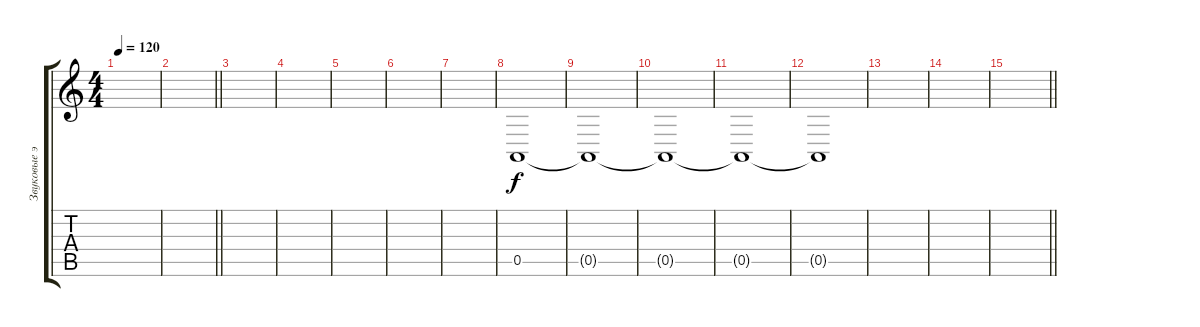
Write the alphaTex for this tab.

\track ("Звуковые эффекты" "Звуковые э") {instrument seashore}
\staff {score tabs}
\tuning (E4 B3 G3 D3 A2 E2) {hide}
\ts (4 4)
\tempo 120
\clef g2
\ks c
|
\barLineRight lightlight
|
|
|
|
|
|
0.5.1 |
0.5{t}.1 |
0.5{t}.1 |
0.5{t}.1 |
0.5{t}.1 |
|
|
\barLineRight lightlight
